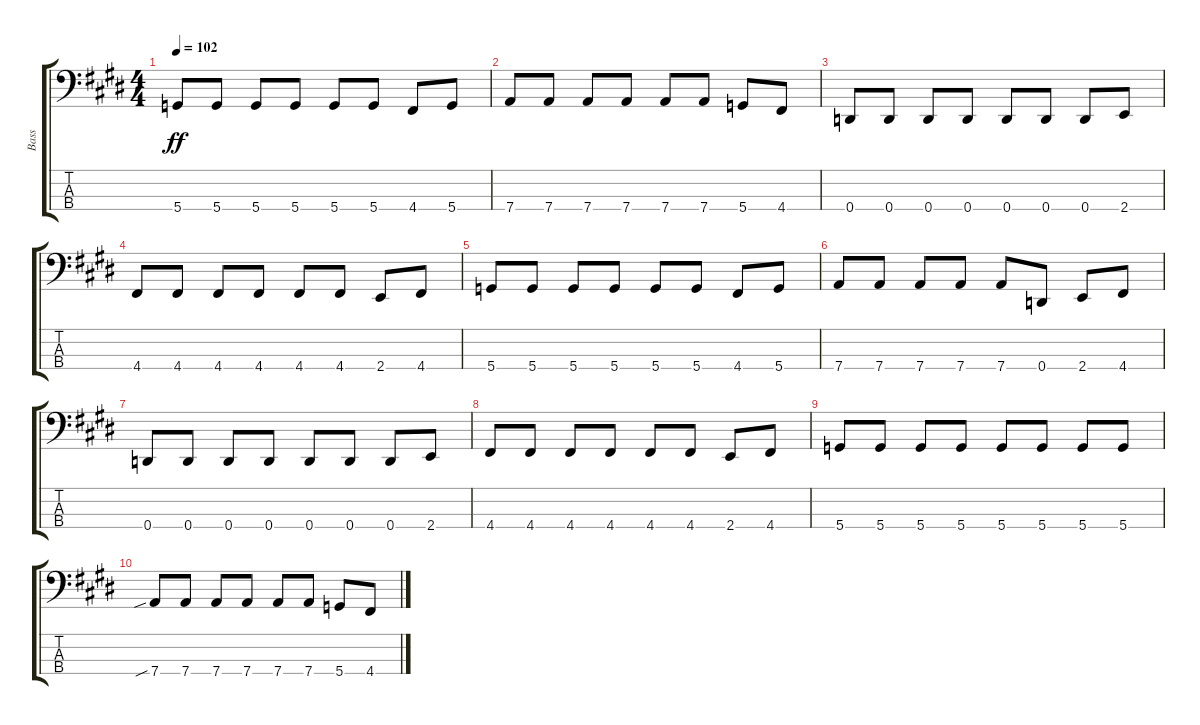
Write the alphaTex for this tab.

\track ("Bass" "Bass") {instrument electricbasspick}
\staff {score tabs}
\tuning (F2 C2 G1 D1) {hide}
\ts (4 4)
\tempo 102
\clef f4
\ks e
5.4.8{dy ff} 5.4.8 5.4.8 5.4.8 5.4.8 5.4.8 4.4.8 5.4.8 |
7.4.8 7.4.8 7.4.8 7.4.8 7.4.8 7.4.8 5.4.8 4.4.8 |
0.4.8 0.4.8 0.4.8 0.4.8 0.4.8 0.4.8 0.4.8 2.4.8 |
4.4.8 4.4.8 4.4.8 4.4.8 4.4.8 4.4.8 2.4.8 4.4.8 |
5.4.8 5.4.8 5.4.8 5.4.8 5.4.8 5.4.8 4.4.8 5.4.8 |
7.4.8 7.4.8 7.4.8 7.4.8 7.4.8 0.4.8 2.4.8 4.4.8 |
0.4.8 0.4.8 0.4.8 0.4.8 0.4.8 0.4.8 0.4.8 2.4.8 |
4.4.8 4.4.8 4.4.8 4.4.8 4.4.8 4.4.8 2.4.8 4.4.8 |
5.4.8 5.4.8 5.4.8 5.4.8 5.4.8 5.4.8 5.4.8 5.4.8 |
7.4{sib}.8 7.4.8 7.4.8 7.4.8 7.4.8 7.4.8 5.4.8 4.4.8
